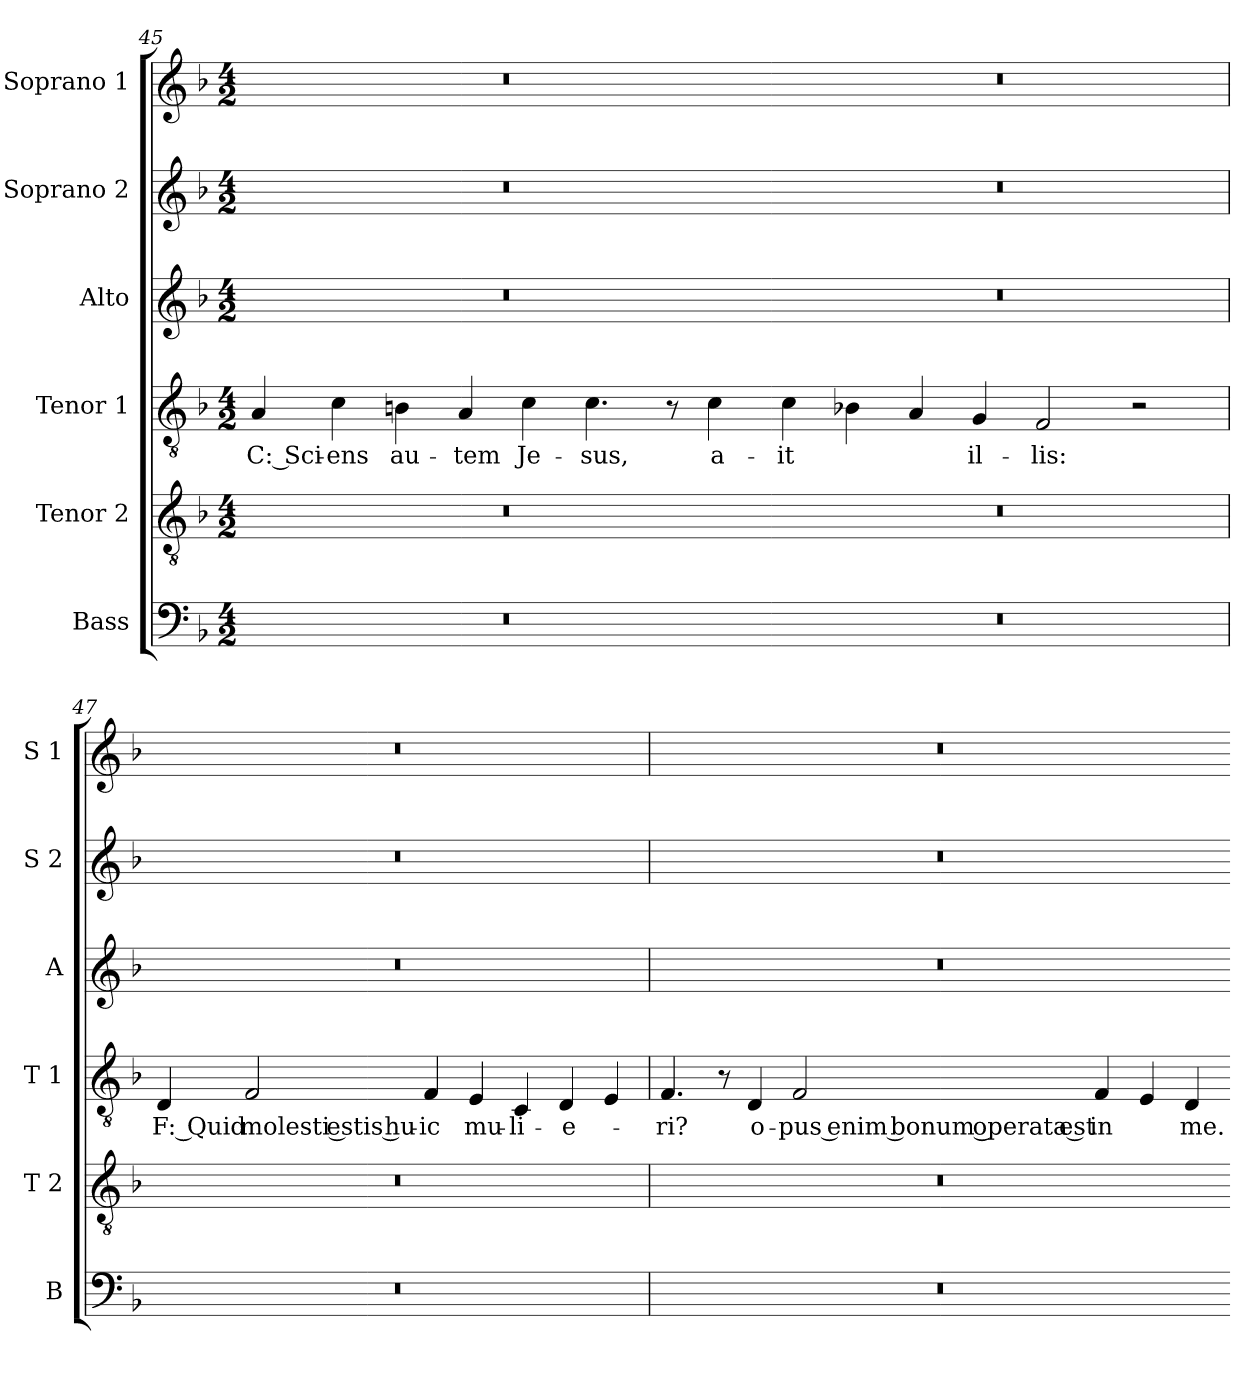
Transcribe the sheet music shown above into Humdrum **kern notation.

**kern	**kern	**kern	**text	**kern	**kern	**kern
*part6	*part5	*part4	*part4	*part3	*part2	*part1
*staff6	*staff5	*staff4	*staff4	*staff3	*staff2	*staff1
*I"Bass	*I"Tenor 2	*I"Tenor 1	*	*I"Alto	*I"Soprano 2	*I"Soprano 1
*I'B	*I'T 2	*I'T 1	*	*I'A	*I'S 2	*I'S 1
*clefF4	*clefGv2	*clefGv2	*	*clefG2	*clefG2	*clefG2
*k[b-]	*k[b-]	*k[b-]	*	*k[b-]	*k[b-]	*k[b-]
*F:	*F:	*F:	*	*F:	*F:	*F:
*M4/2	*M4/2	*M4/2	*	*M4/2	*M4/2	*M4/2
=45	=45	=45	=45	=45	=45	=45
!	!	!	!LO:LY:b	!	!	!
0r	0r	4A/	C: Sci-	0r	0r	0r
!	!	!	!LO:LY:b	!	!	!
.	.	4c\	-ens	.	.	.
!	!	!	!LO:LY:b	!	!	!
.	.	4Bn\	au-	.	.	.
!	!	!	!LO:LY:b	!	!	!
.	.	4A/	-tem	.	.	.
!	!	!	!LO:LY:b	!	!	!
.	.	4c\	Je-	.	.	.
!	!	!	!LO:LY:b	!	!	!
.	.	4.c\	-sus,	.	.	.
.	.	8r	.	.	.	.
!	!	!	!LO:LY:b	!	!	!
.	.	4c\	a-	.	.	.
=46-	=46-	=46-	=46-	=46-	=46-	=46-
!	!	!	!LO:LY:b	!	!	!
0r	0r	4c\	-it	0r	0r	0r
.	.	4B-X\	.	.	.	.
.	.	4A/	.	.	.	.
!	!	!	!LO:LY:b	!	!	!
.	.	4G/	il-	.	.	.
!	!	!	!LO:LY:b	!	!	!
.	.	2F/	-lis:	.	.	.
.	.	2r	.	.	.	.
=47	=47	=47	=47	=47	=47	=47
!	!	!	!LO:LY:b	!	!	!
0r	0r	4D/	F: Quid	0r	0r	0r
!	!	!	!LO:LY:b	!	!	!
.	.	2F/	molesti estis hu-	.	.	.
!	!	!	!LO:LY:b	!	!	!
.	.	4F/	-ic	.	.	.
!	!	!	!LO:LY:b	!	!	!
.	.	4E/	mu-	.	.	.
!	!	!	!LO:LY:b	!	!	!
.	.	4C/	-li-	.	.	.
!	!	!	!LO:LY:b	!	!	!
.	.	4D/	-e-	.	.	.
.	.	4E/	.	.	.	.
!!LO:LB:g=z
=48	=48	=48	=48	=48	=48	=48
!	!	!	!LO:LY:b	!	!	!
0r	0r	4.F/	-ri?	0r	0r	0r
.	.	8r	.	.	.	.
!	!	!	!LO:LY:b	!	!	!
.	.	4D/	o-	.	.	.
!	!	!	!LO:LY:b	!	!	!
.	.	2F/	-pus enim bonum operata est	.	.	.
!	!	!	!LO:LY:b	!	!	!
.	.	4F/	in	.	.	.
.	.	4E/	.	.	.	.
!	!	!	!LO:LY:b	!	!	!
.	.	4D/	me.	.	.	.
=-	=-	=-	=-	=-	=-	=-
*-	*-	*-	*-	*-	*-	*-
